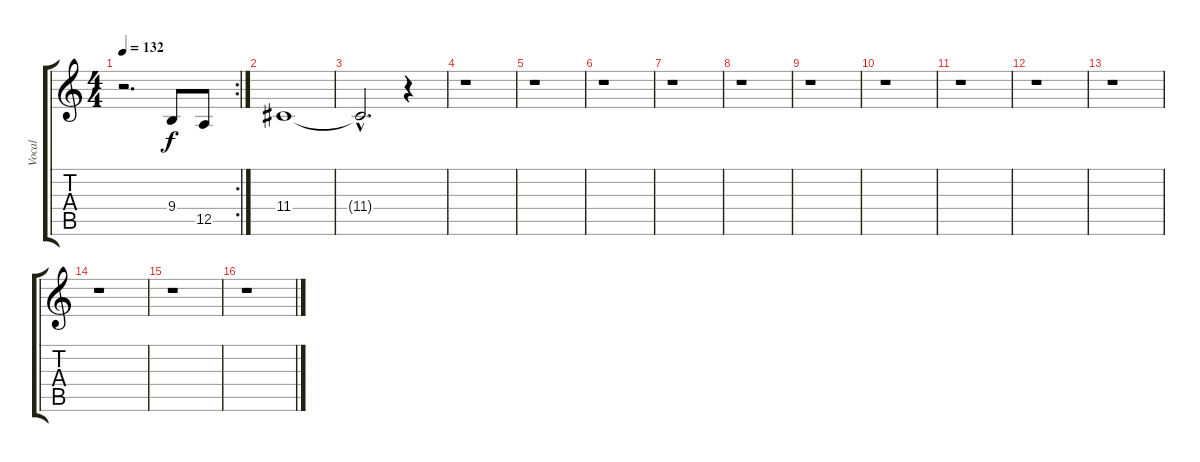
\track ("Vocal" "Vocal") {instrument cello}
\staff {score tabs}
\tuning (E4 B3 G3 D3 A2 E2) {hide}
\rc 2
\ts (4 4)
\tempo 132
\clef g2
\ks c
r.2{d dy f} 9.4.8 12.5.8 |
11.4.1 |
11.4{hac t}.2{d} r.4 |
r.1 |
r.1 |
r.1 |
r.1 |
r.1 |
r.1 |
r.1 |
r.1 |
r.1 |
r.1 |
r.1 |
r.1 |
r.1
